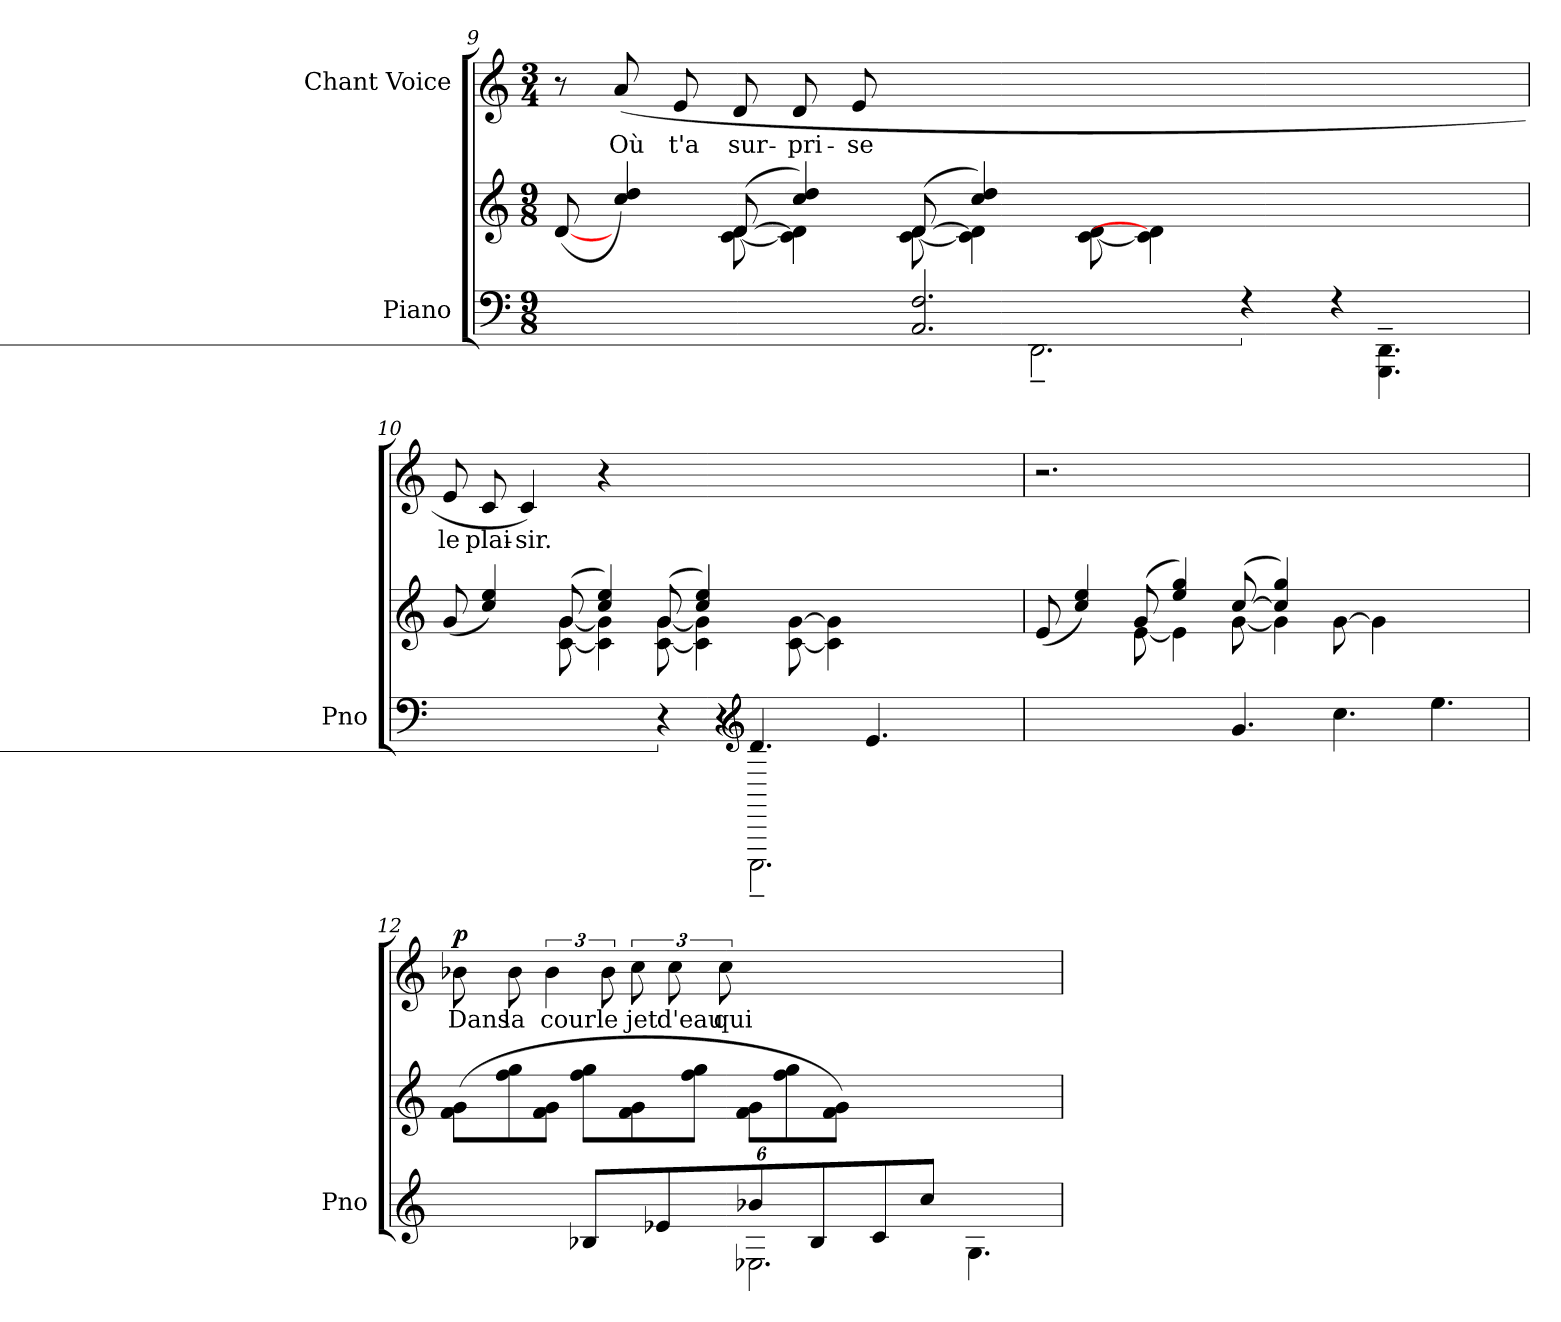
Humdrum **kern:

**kern	**kern	**dynam	**kern	**text	**dynam
*part2	*part2	*part2	*part1	*part1	*part1
*staff3	*staff2	*staff2/3	*staff1	*staff1	*staff1
*I"Piano	*	*	*I"Chant Voice	*	*
*I'Pno	*	*	*	*	*
*clefF4	*clefG2	*	*clefG2	*	*
*k[]	*k[]	*	*k[]	*	*
*M9/8	*M9/8	*	*M3/4	*	*
=9	=9	=9	=9	=9	=9
*^	*^	*	*	*	*
!	!	!	!	!	!	!	!LO:DY:b
!	!	!	!	!	!	!	!LO:DY:n=1:b
2.ryy	1ryy	([8d/	4.ryy	.	8r	.	other-dynamics p
!	!	!	!	!	!	!LO:LY:b	!
.	.	4cc/ 4dd/)	.	.	(8a/	Où	.
!	!	!	!	!	!	!LO:LY:b	!
.	.	.	.	.	8e/	t'a	.
!	!	!	!	!	!	!LO:LY:b	!
.	.	([8d/	[8c\ 8d\	.	8d/	sur-	.
!	!	!	!	!	!	!LO:LY:b	!
.	.	4cc/ 4dd/)	4c\] 4d\]	.	8d/	-pri-	.
!	!	!	!	!	!	!LO:LY:b	!
.	.	.	.	.	8e/	-se	.
2.AA/ 2.F/	.	([8d/	[8c\ 8d\	.	1ryy	.	.
.	.	4cc/ 4dd/)	4c\] 4d\]	.	.	.	.
.	2.DD~\	.	.	.	.	.	.
.	.	2ryy	[8c\ 8d\	.	.	.	.
.	.	.	4c\] 4d\]	.	.	.	.
!LO:N:vis=4	!	!	!	!	!	!	!
6r	.	.	2ryy	.	.	.	.
.	.	8ryy	.	.	.	.	.
!LO:N:vis=8	!	!	!	!	!	!	!
12r	.	.	.	.	.	.	.
4.ryy	4.GGG\~ 4.DD\~	4.ryy	.	.	4.ryy	.	.
.	.	.	8ryy	.	.	.	.
=10	=10	=10	=10	=10	=10	=10	=10
!	!	!	!	!	!	!LO:LY:b	!
2.ryy	1ryy	(8g/	4.ryy	.	8e/	le	.
!	!	!	!	!	!	!LO:LY:b	!
.	.	4cc/ 4ee/)	.	.	8c/	plai-	.
!	!	!	!	!	!	!LO:LY:b	!
.	.	.	.	.	4c/)	-sir.	.
.	.	(8g/	[8c\ [8g\	.	.	.	.
.	.	4cc/ 4ee/)	4c\] 4g\]	.	4r	.	.
!LO:N:vis=4	!	!	!	!	!	!	!
6r	.	(8g/	[8c\ [8g\	.	6%7ryy	.	.
.	.	4cc/ 4ee/)	4c\] 4g\]	.	.	.	.
!LO:N:vis=8	!	!	!	!	!	!	!
12r	.	.	.	.	.	.	.
*clefG2	*	*	*	*	*	*	*
4.d/	2.CCC~\	.	.	.	.	.	.
.	.	12%5ryy	[8c\ [8g\	.	.	.	.
.	.	.	4c\] 4g\]	.	.	.	.
4.e/	.	.	.	.	.	.	.
.	.	.	12%5ryy	.	.	.	.
.	.	4.ryy	.	.	.	.	.
!	!LO:N:vis=4	!	!	!	!	!	!
6ryy	6ryy	.	.	.	.	.	.
*v	*v	*	*	*	*	*	*
=11	=11	=11	=11	=11	=11	=11
2.ryy	(8e/	4.ryy	.	2.r	.	.
.	4cc/ 4ee/)	.	.	.	.	.
.	(8g/	[8e\	.	.	.	.
.	4ee/ 4gg/)	4e\]	.	.	.	.
4.g/	([8cc/	[8g\	.	1ryy	.	.
.	4cc/] 4gg/)	4g\]	.	.	.	.
4.cc\	4.ryy	[8g\	.	.	.	.
.	.	4g\]	.	.	.	.
4.ee\	4.ryy	4.ryy	.	.	.	.
.	.	.	.	8ryy	.	.
*	*v	*v	*	*	*	*
!!LO:PB:g=z
=12	=12	=12	=12	=12	=12
*^	*	*	*	*	*
!	!	!	!LO:DY:b	!	!LO:LY:b	!
!	!	!	!LO:DY:n=1:b	!	!	!LO:DY:b
4.ryy	2.ryy	(8f\ 8g\L	p other-dynamics	8b-X\	Dans	p
!	!	!	!	!	!LO:LY:b	!
.	.	8ff\ 8gg\	.	8b-\	la	.
!	!	!	!	!	!LO:LY:b	!
.	.	8f\ 8g\J	.	6b-\	cour	.
16%3B-X/L	.	8ff\ 8gg\L	.	.	.	.
!	!	!	!	!	!LO:LY:b	!
.	.	.	.	12b-\	le	.
!	!	!	!	!	!LO:LY:b	!
.	.	8f\ 8g\	.	12cc\	jet	.
16%3e-X/	.	.	.	.	.	.
!	!	!	!	!	!LO:LY:b	!
.	.	.	.	12cc\	d'eau	.
.	.	8ff\ 8gg\J	.	.	.	.
!	!	!	!	!	!LO:LY:b	!
.	.	.	.	12cc\	qui	.
16%3b-X/	2.E-X\	8f\ 8g\L	.	1ryy	.	.
.	.	8ff\ 8gg\	.	.	.	.
16%3B-/	.	.	.	.	.	.
.	.	8f\ 8g\J)	.	.	.	.
16%3c/	.	2.ryy	.	.	.	.
16%3cc/J	.	.	.	.	.	.
4.ryy	4.G\	.	.	.	.	.
.	.	.	.	8ryy	.	.
*v	*v	*	*	*	*	*
=	=	=	=	=	=
*-	*-	*-	*-	*-	*-
